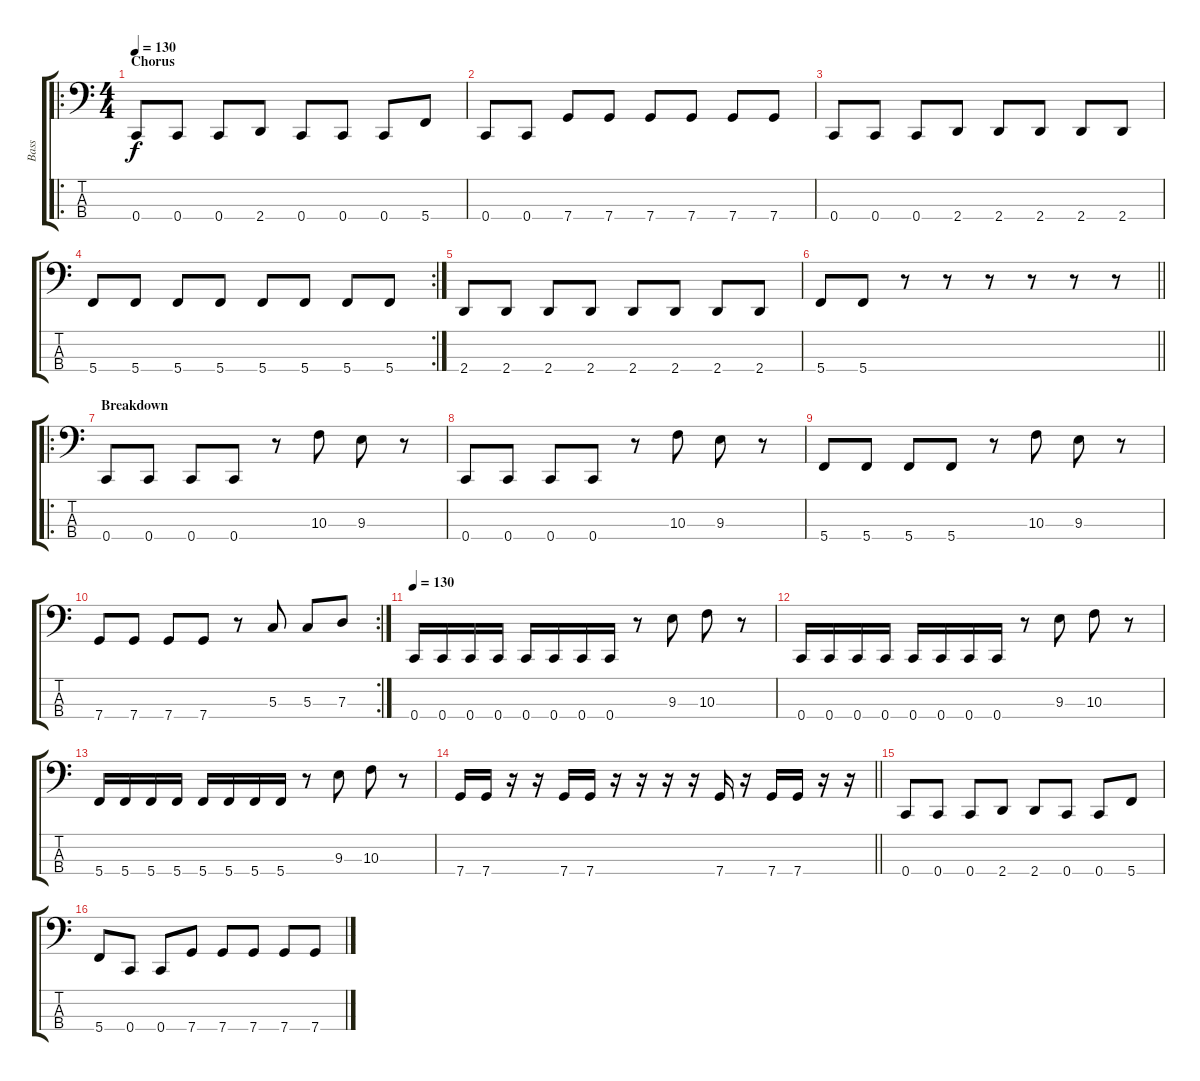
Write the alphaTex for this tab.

\track ("Bass" "Bass") {instrument electricbassfinger}
\staff {score tabs}
\tuning (F2 C2 G1 C1) {hide}
\ro
\ts (4 4)
\section ("" "Chorus")
\tempo 130
\clef f4
\ks c
0.4.8{dy f} 0.4.8 0.4.8 2.4.8 0.4.8 0.4.8 0.4.8 5.4.8 |
0.4.8 0.4.8 7.4.8 7.4.8 7.4.8 7.4.8 7.4.8 7.4.8 |
0.4.8 0.4.8 0.4.8 2.4.8 2.4.8 2.4.8 2.4.8 2.4.8 |
\rc 2
5.4.8 5.4.8 5.4.8 5.4.8 5.4.8 5.4.8 5.4.8 5.4.8 |
2.4.8 2.4.8 2.4.8 2.4.8 2.4.8 2.4.8 2.4.8 2.4.8 |
\barLineRight lightlight
5.4.8 5.4.8 r.8 r.8 r.8 r.8 r.8 r.8 |
\ro
\section ("" "Breakdown")
0.4.8 0.4.8 0.4.8 0.4.8 r.8 10.3.8 9.3.8 r.8 |
0.4.8 0.4.8 0.4.8 0.4.8 r.8 10.3.8 9.3.8 r.8 |
5.4.8 5.4.8 5.4.8 5.4.8 r.8 10.3.8 9.3.8 r.8 |
\rc 2
7.4.8 7.4.8 7.4.8 7.4.8 r.8 5.3.8 5.3.8 7.3.8 |
\tempo 130
0.4.16 0.4.16 0.4.16 0.4.16 0.4.16 0.4.16 0.4.16 0.4.16 r.8 9.3.8 10.3.8 r.8 |
0.4.16 0.4.16 0.4.16 0.4.16 0.4.16 0.4.16 0.4.16 0.4.16 r.8 9.3.8 10.3.8 r.8 |
5.4.16 5.4.16 5.4.16 5.4.16 5.4.16 5.4.16 5.4.16 5.4.16 r.8 9.3.8 10.3.8 r.8 |
\barLineRight lightlight
7.4.16 7.4.16 r.16 r.16 7.4.16 7.4.16 r.16 r.16 r.16 r.16 7.4.16 r.16 7.4.16 7.4.16 r.16 r.16 |
0.4.8 0.4.8 0.4.8 2.4.8 2.4.8 0.4.8 0.4.8 5.4.8 |
5.4.8 0.4.8 0.4.8 7.4.8 7.4.8 7.4.8 7.4.8 7.4.8
